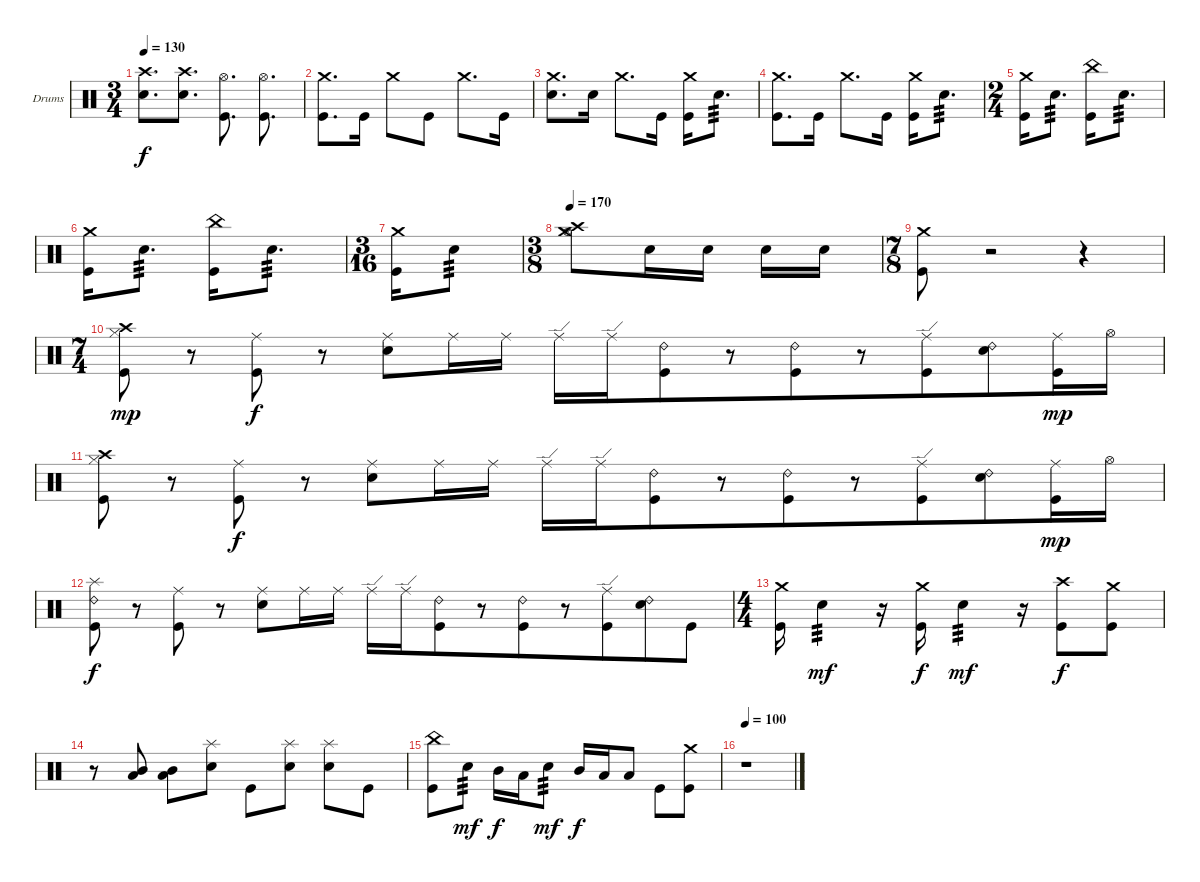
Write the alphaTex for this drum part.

\bracketExtendMode groupsimilarinstruments
\firstSystemTrackNameOrientation horizontal
\otherSystemsTrackNameOrientation horizontal
\track ("Drumkit" "Drums") {instrument percussion}
\staff {score}
\articulation defaults
\ts (3 4)
\tempo 130
\clef neutral
\ks c
("Crash high (hit)" "Snare (hit) 2").8{d dy f} ("Crash high (hit)" "Snare (hit) 2").8{d} ("Hi-Hat (open)" "Kick (hit)").8{d} ("Hi-Hat (open)" "Kick (hit)").8{d} |
("Crash medium (hit)" "Kick (hit)").8{d} "Kick (hit)".16 "Crash medium (hit)".8 "Kick (hit)".8 "Crash medium (hit)".8{d} "Kick (hit)".16 |
("Crash medium (hit)" "Snare (hit) 2").8{d} "Snare (hit) 2".16 "Crash medium (hit)".8{d} "Kick (hit)".16 ("Crash medium (hit)" "Kick (hit)").16 "Snare (hit) 2".8{d tp 3} |
("Crash medium (hit)" "Kick (hit)").8{d} "Kick (hit)".16 "Crash medium (hit)".8{d} "Kick (hit)".16 ("Crash medium (hit)" "Kick (hit)").16 "Snare (hit) 2".8{d tp 3} |
\ts (2 4)
\beaming (8 2 2 2 2)
("Crash medium (hit)" "Kick (hit)").16 "Snare (hit) 2".8{d tp 3} ("China (hit)" "Kick (hit)").16 "Snare (hit) 2".8{d tp 3} |
("Crash medium (hit)" "Kick (hit)").16 "Snare (hit) 2".8{d tp 3} ("China (hit)" "Kick (hit)").16 "Snare (hit) 2".8{d tp 3} |
\ts (3 16)
\beaming (8 2 2 2 2)
("Crash medium (hit)" "Kick (hit)").16 "Snare (hit) 2".8{tp 3} |
\ts (3 8)
\beaming (8 2 2 2 2)
\tempo 170
("Crash high (hit)" "Crash medium (hit)" "Hi-Hat (open)").8 "Snare (hit) 2".16 "Snare (hit) 2".16 "Snare (hit) 2".16 "Snare (hit) 2".16 |
\ts (7 8)
\beaming (8 2 2 2 2)
("Crash medium (hit)" "Kick (hit)").8 r.2 r.4 |
\ts (7 4)
\beaming (8 2 2 2 8)
("Crash high (hit)" "Hi-Hat (closed)" "Kick (hit)").8{dy mp} r.8 ("Ride (middle)" "Kick (hit)").8{dy f} r.8 ("Ride (middle)" "Snare (hit) 2").8 "Ride (middle)".16 "Ride (middle)".16 "Ride (edge)".16 "Ride (edge)".16 ("Ride (bell) 2" "Kick (hit)").8 r.8 ("Ride (bell) 2" "Kick (hit)").8 r.8 ("Ride (edge)" "Kick (hit)").8 ("Ride (bell) 2" "Snare (hit) 2").8 ("Ride (middle)" "Kick (hit)").16{dy mp} "Hi-Hat (open)".16 |
("Crash high (hit)" "Hi-Hat (closed)" "Kick (hit)").8 r.8 ("Ride (middle)" "Kick (hit)").8{dy f} r.8 ("Ride (middle)" "Snare (hit) 2").8 "Ride (middle)".16 "Ride (middle)".16 "Ride (edge)".16 "Ride (edge)".16 ("Ride (bell) 2" "Kick (hit)").8 r.8 ("Ride (bell) 2" "Kick (hit)").8 r.8 ("Ride (edge)" "Kick (hit)").8 ("Ride (bell) 2" "Snare (hit) 2").8 ("Ride (middle)" "Kick (hit)").16{dy mp} "Hi-Hat (open)".16 |
("Splash (hit)" "Ride (bell) 2" "Kick (hit)").8{dy f} r.8 ("Ride (middle)" "Kick (hit)").8 r.8 ("Ride (middle)" "Snare (hit) 2").8 "Ride (middle)".16 "Ride (middle)".16 "Ride (edge)".16 "Ride (edge)".16 ("Ride (bell) 2" "Kick (hit)").8 r.8 ("Ride (bell) 2" "Kick (hit)").8 r.8 ("Ride (edge)" "Kick (hit)").8 ("Ride (bell) 2" "Snare (hit) 2").8 "Kick (hit)".8 |
\ts (4 4)
\beaming (8 2 2 2 2)
("Crash medium (hit)" "Kick (hit)").16 "Snare (hit) 2".4{tp 3 dy mf} r.16 ("Crash medium (hit)" "Kick (hit)").16{dy f} "Snare (hit) 2".4{tp 3 dy mf} r.16 ("Crash high (hit)" "Kick (hit)").8{dy f} ("Crash medium (hit)" "Kick (hit)").8 |
r.8 ("Mid Tom (hit)" "Low Tom (hit)").8 ("Mid Tom (hit)" "Low Tom (hit)").8 ("Splash (hit)" "Snare (hit) 2").8 "Kick (hit)".8 ("Splash (hit)" "Snare (hit) 2").8 ("Splash (hit)" "Snare (hit) 2").8 "Kick (hit)".8 |
("China (hit)" "Kick (hit)").8 "Snare (hit) 2".8{tp 3 dy mf} "Mid Tom (hit)".16{dy f} "Low Tom (hit)".16 "Snare (hit) 2".8{tp 3 dy mf} "Mid Tom (hit)".16{dy f} "Low Tom (hit)".16 "Low Tom (hit)".8 "Kick (hit)".8 ("Crash medium (hit)" "Kick (hit)").8 |
\tempo 100
r.1
